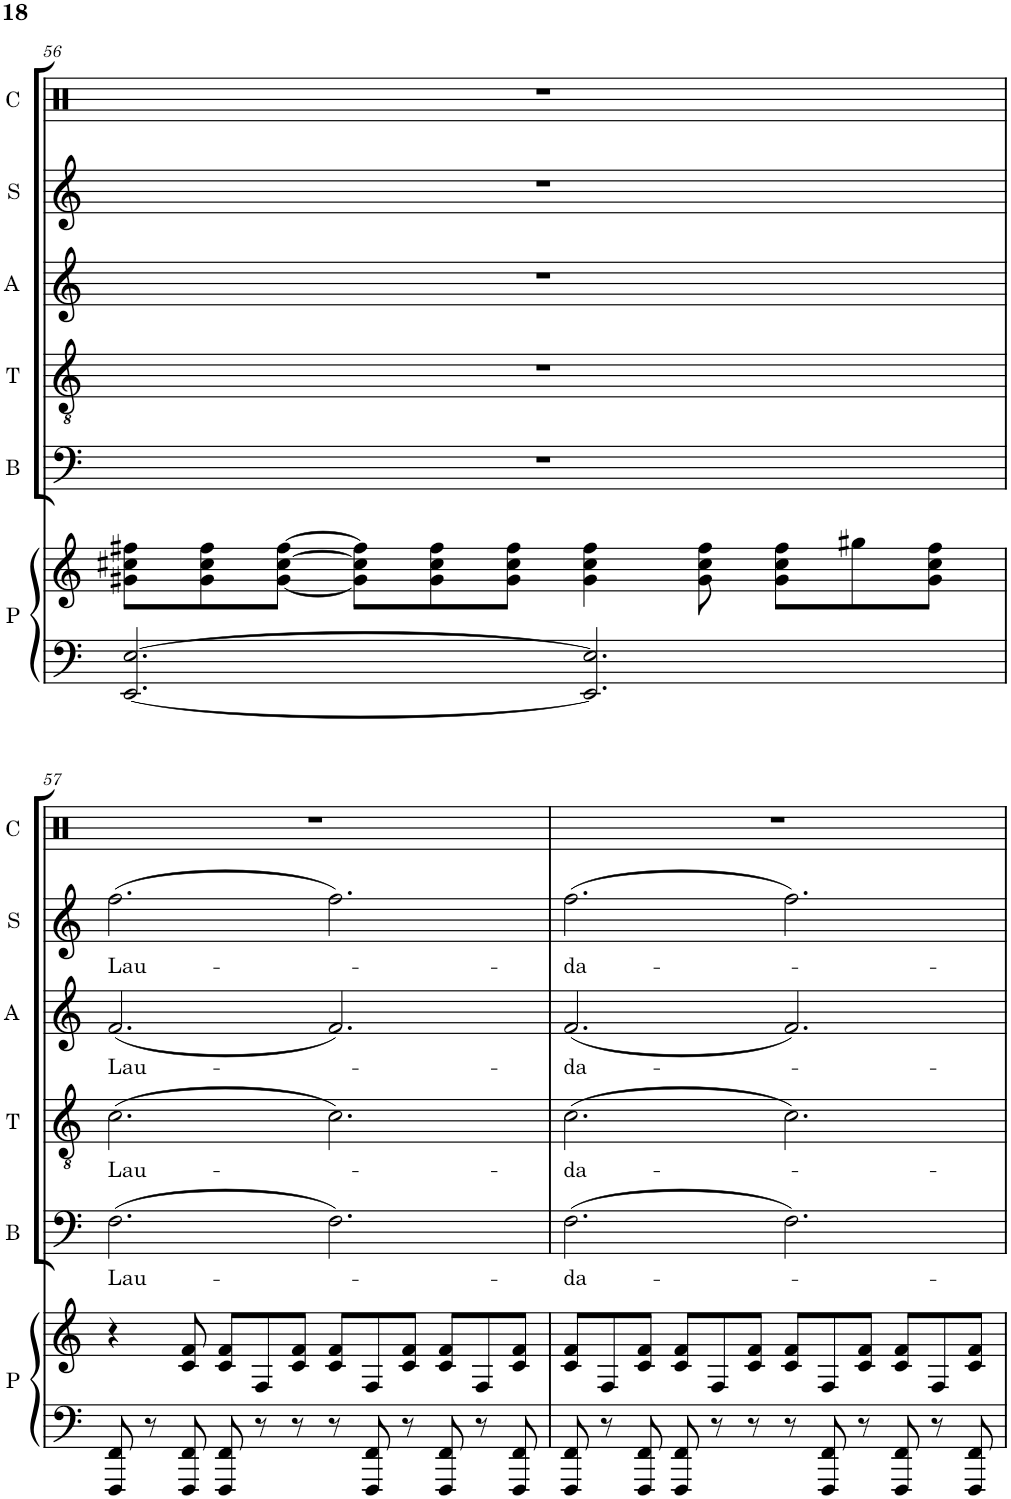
**kern	**kern	**kern	**text	**kern	**text	**kern	**text	**kern	**text	**kern
*part6	*part6	*part5	*part5	*part4	*part4	*part3	*part3	*part2	*part2	*part1
*staff7	*staff6	*staff5	*staff5	*staff4	*staff4	*staff3	*staff3	*staff2	*staff2	*staff1
*I"Piano	*	*I"Bass	*	*I"Tenor	*	*I"Alto	*	*I"Soprano	*	*I"Claps
*I'P	*	*I'B	*	*I'T	*	*I'A	*	*I'S	*	*I'C
!!LO:PB:g=z
*clefF4	*clefG2	*clefF4	*	*clefGv2	*	*clefG2	*	*clefG2	*	*clefX
*	*	*	*	*	*	*	*	*	*	*Trd14c24
*k[]	*k[]	*k[]	*	*k[]	*	*k[]	*	*k[]	*	*k[]
*M12/8	*M12/8	*M12/8	*	*M12/8	*	*M12/8	*	*M12/8	*	*M12/8
=56	=56	=56	=56	=56	=56	=56	=56	=56	=56	=56
[2.EE/ [2.E/	8g#X\ 8cc#X\ 8ff#X\L	1.r	.	1.r	.	1.r	.	1.r	.	1.r
.	8g#\ 8cc#\ 8ff#\	.	.	.	.	.	.	.	.	.
.	[8g#\ [8cc#\ [8ff#\J	.	.	.	.	.	.	.	.	.
.	8g#\] 8cc#\] 8ff#\]L	.	.	.	.	.	.	.	.	.
.	8g#\ 8cc#\ 8ff#\	.	.	.	.	.	.	.	.	.
.	8g#\ 8cc#\ 8ff#\J	.	.	.	.	.	.	.	.	.
2.EE/] 2.E/]	4g#\ 4cc#\ 4ff#\	.	.	.	.	.	.	.	.	.
.	8g#\ 8cc#\ 8ff#\	.	.	.	.	.	.	.	.	.
.	8g#\ 8cc#\ 8ff#\L	.	.	.	.	.	.	.	.	.
.	8gg#X\	.	.	.	.	.	.	.	.	.
.	8g#\ 8cc#\ 8ff#\J	.	.	.	.	.	.	.	.	.
!!LO:LB:g=z
=57	=57	=57	=57	=57	=57	=57	=57	=57	=57	=57
*	*	*	*	*	*	*	*	*	*	*clefX
!	!	!	!LO:LY:b	!	!LO:LY:b	!	!LO:LY:b	!	!LO:LY:b	!
8FFF/ 8FF/	4r	(>2.F\	Lau-	(>2.c\	Lau-	(<2.f/	Lau-	(>2.ff\	Lau-	1.r
8r	.	.	.	.	.	.	.	.	.	.
8FFF/ 8FF/	8c/ 8f/	.	.	.	.	.	.	.	.	.
8FFF/ 8FF/	8c/ 8f/L	.	.	.	.	.	.	.	.	.
8r	8F/	.	.	.	.	.	.	.	.	.
8r	8c/ 8f/J	.	.	.	.	.	.	.	.	.
8r	8c/ 8f/L	2.F\)	.	2.c\)	.	2.f/)	.	2.ff\)	.	.
8FFF/ 8FF/	8F/	.	.	.	.	.	.	.	.	.
8r	8c/ 8f/J	.	.	.	.	.	.	.	.	.
8FFF/ 8FF/	8c/ 8f/L	.	.	.	.	.	.	.	.	.
8r	8F/	.	.	.	.	.	.	.	.	.
8FFF/ 8FF/	8c/ 8f/J	.	.	.	.	.	.	.	.	.
=58	=58	=58	=58	=58	=58	=58	=58	=58	=58	=58
!	!	!	!LO:LY:b	!	!LO:LY:b	!	!LO:LY:b	!	!LO:LY:b	!
8FFF/ 8FF/	8c/ 8f/L	(>2.F\	-da-	(>2.c\	-da-	(<2.f/	-da-	(>2.ff\	-da-	1.r
8r	8F/	.	.	.	.	.	.	.	.	.
8FFF/ 8FF/	8c/ 8f/J	.	.	.	.	.	.	.	.	.
8FFF/ 8FF/	8c/ 8f/L	.	.	.	.	.	.	.	.	.
8r	8F/	.	.	.	.	.	.	.	.	.
8r	8c/ 8f/J	.	.	.	.	.	.	.	.	.
8r	8c/ 8f/L	2.F\)	.	2.c\)	.	2.f/)	.	2.ff\)	.	.
8FFF/ 8FF/	8F/	.	.	.	.	.	.	.	.	.
8r	8c/ 8f/J	.	.	.	.	.	.	.	.	.
8FFF/ 8FF/	8c/ 8f/L	.	.	.	.	.	.	.	.	.
8r	8F/	.	.	.	.	.	.	.	.	.
8FFF/ 8FF/	8c/ 8f/J	.	.	.	.	.	.	.	.	.
=	=	=	=	=	=	=	=	=	=	=
*-	*-	*-	*-	*-	*-	*-	*-	*-	*-	*-
